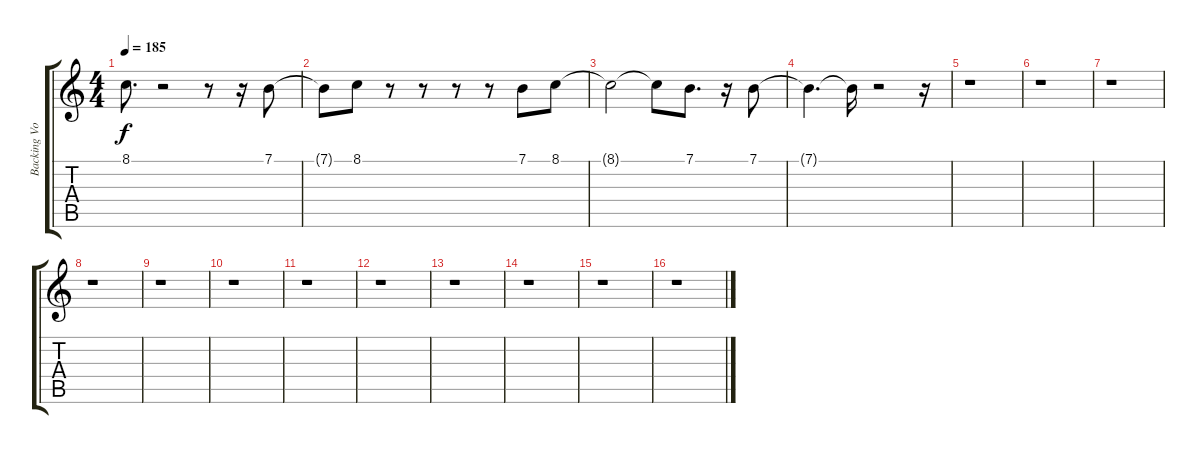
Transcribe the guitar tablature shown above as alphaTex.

\track ("Backing Vocal" "Backing Vo") {instrument altosax}
\staff {score tabs}
\tuning (E4 B3 G3 D3 A2 E2) {hide}
\ts (4 4)
\tempo 185
\clef g2
\ks c
8.1{t}.8{d dy f} r.2 r.8 r.16 7.1.8 |
7.1{t}.8 8.1.8 r.8 r.8 r.8 r.8 7.1.8 8.1.8 |
8.1{t}.2 8.1{t}.8 7.1.8{d} r.16 7.1.8 |
7.1{t}.4{d} 7.1{t}.16 r.2 r.16 |
r.1 |
r.1 |
r.1 |
r.1 |
r.1 |
r.1 |
r.1 |
r.1 |
r.1 |
r.1 |
r.1 |
r.1
